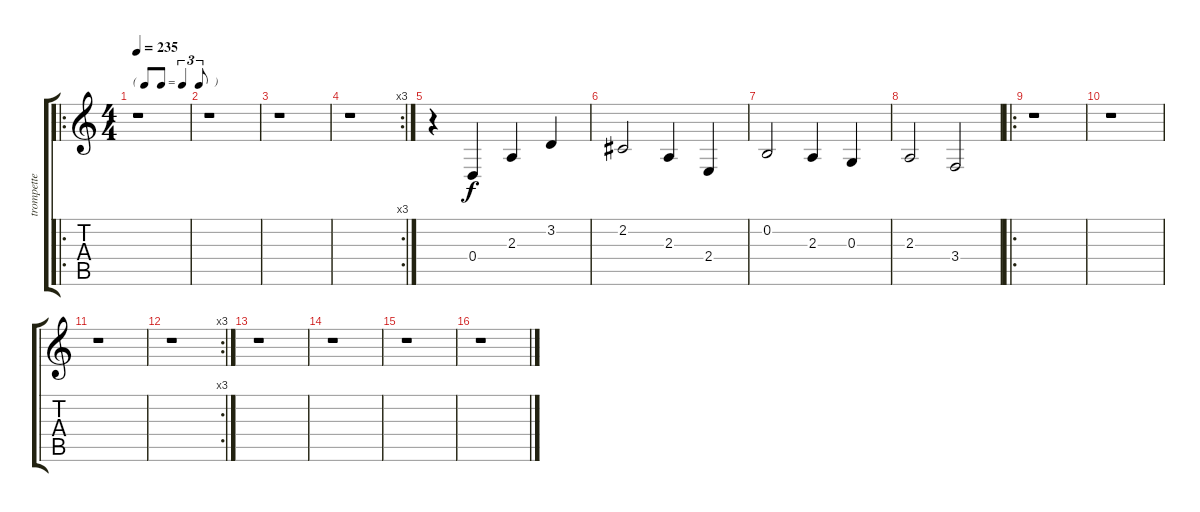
\track ("trompette" "trompette") {instrument trumpet}
\staff {score tabs}
\tuning (E4 B3 G3 D3 A2 E2) {hide}
\ro
\ts (4 4)
\tf triplet8th
\tempo 235
\clef g2
\ks c
r.1{dy f} |
r.1 |
r.1 |
\rc 3
r.1 |
r.4 0.4.4 2.3.4 3.2.4 |
2.2.2 2.3.4 2.4.4 |
0.2.2 2.3.4 0.3.4 |
2.3.2 3.4.2 |
\ro
r.1 |
r.1 |
r.1 |
\rc 3
r.1 |
r.1 |
r.1 |
r.1 |
r.1
